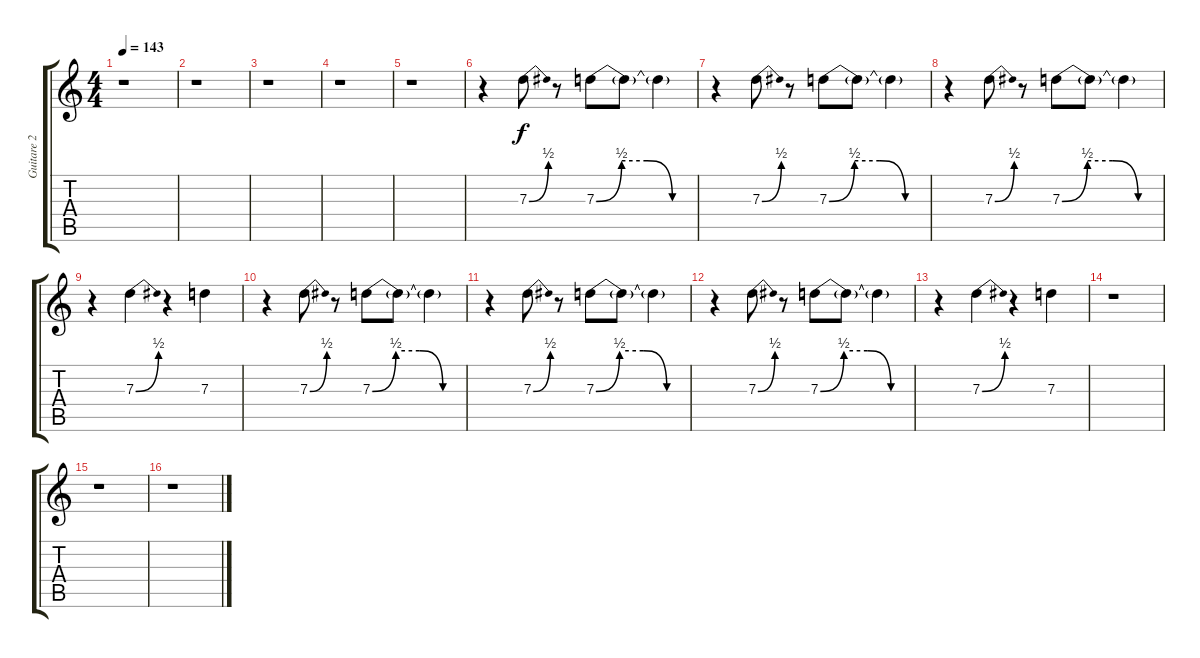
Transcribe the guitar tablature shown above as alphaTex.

\track ("Guitare 2" "Guitare 2") {instrument distortionguitar}
\staff {score tabs}
\tuning (E4 B3 G3 D3 A2 E2) {hide}
\ts (4 4)
\tempo 143
\clef g2
\ks c
r.1{dy f instrument distortionguitar} |
r.1 |
r.1 |
r.1 |
r.1 |
r.4 7.3{be (bend 0 0 60 2)}.8 r.8 7.3{be (custom 0 0 15 2 30 2 45 0 60 0)}.8 7.3{t}.8 7.3{t}.4 |
r.4 7.3{be (bend 0 0 60 2)}.8 r.8 7.3{be (custom 0 0 15 2 30 2 45 0 60 0)}.8 7.3{t}.8 7.3{t}.4 |
r.4 7.3{be (bend 0 0 60 2)}.8 r.8 7.3{be (custom 0 0 15 2 30 2 45 0 60 0)}.8 7.3{t}.8 7.3{t}.4 |
r.4 7.3{be (bend 0 0 60 2)}.4 r.4 7.3.4 |
r.4 7.3{be (bend 0 0 60 2)}.8 r.8 7.3{be (custom 0 0 15 2 30 2 45 0 60 0)}.8 7.3{t}.8 7.3{t}.4 |
r.4 7.3{be (bend 0 0 60 2)}.8 r.8 7.3{be (custom 0 0 15 2 30 2 45 0 60 0)}.8 7.3{t}.8 7.3{t}.4 |
r.4 7.3{be (bend 0 0 60 2)}.8 r.8 7.3{be (custom 0 0 15 2 30 2 45 0 60 0)}.8 7.3{t}.8 7.3{t}.4 |
r.4 7.3{be (bend 0 0 60 2)}.4 r.4 7.3.4 |
r.1 |
r.1 |
r.1
